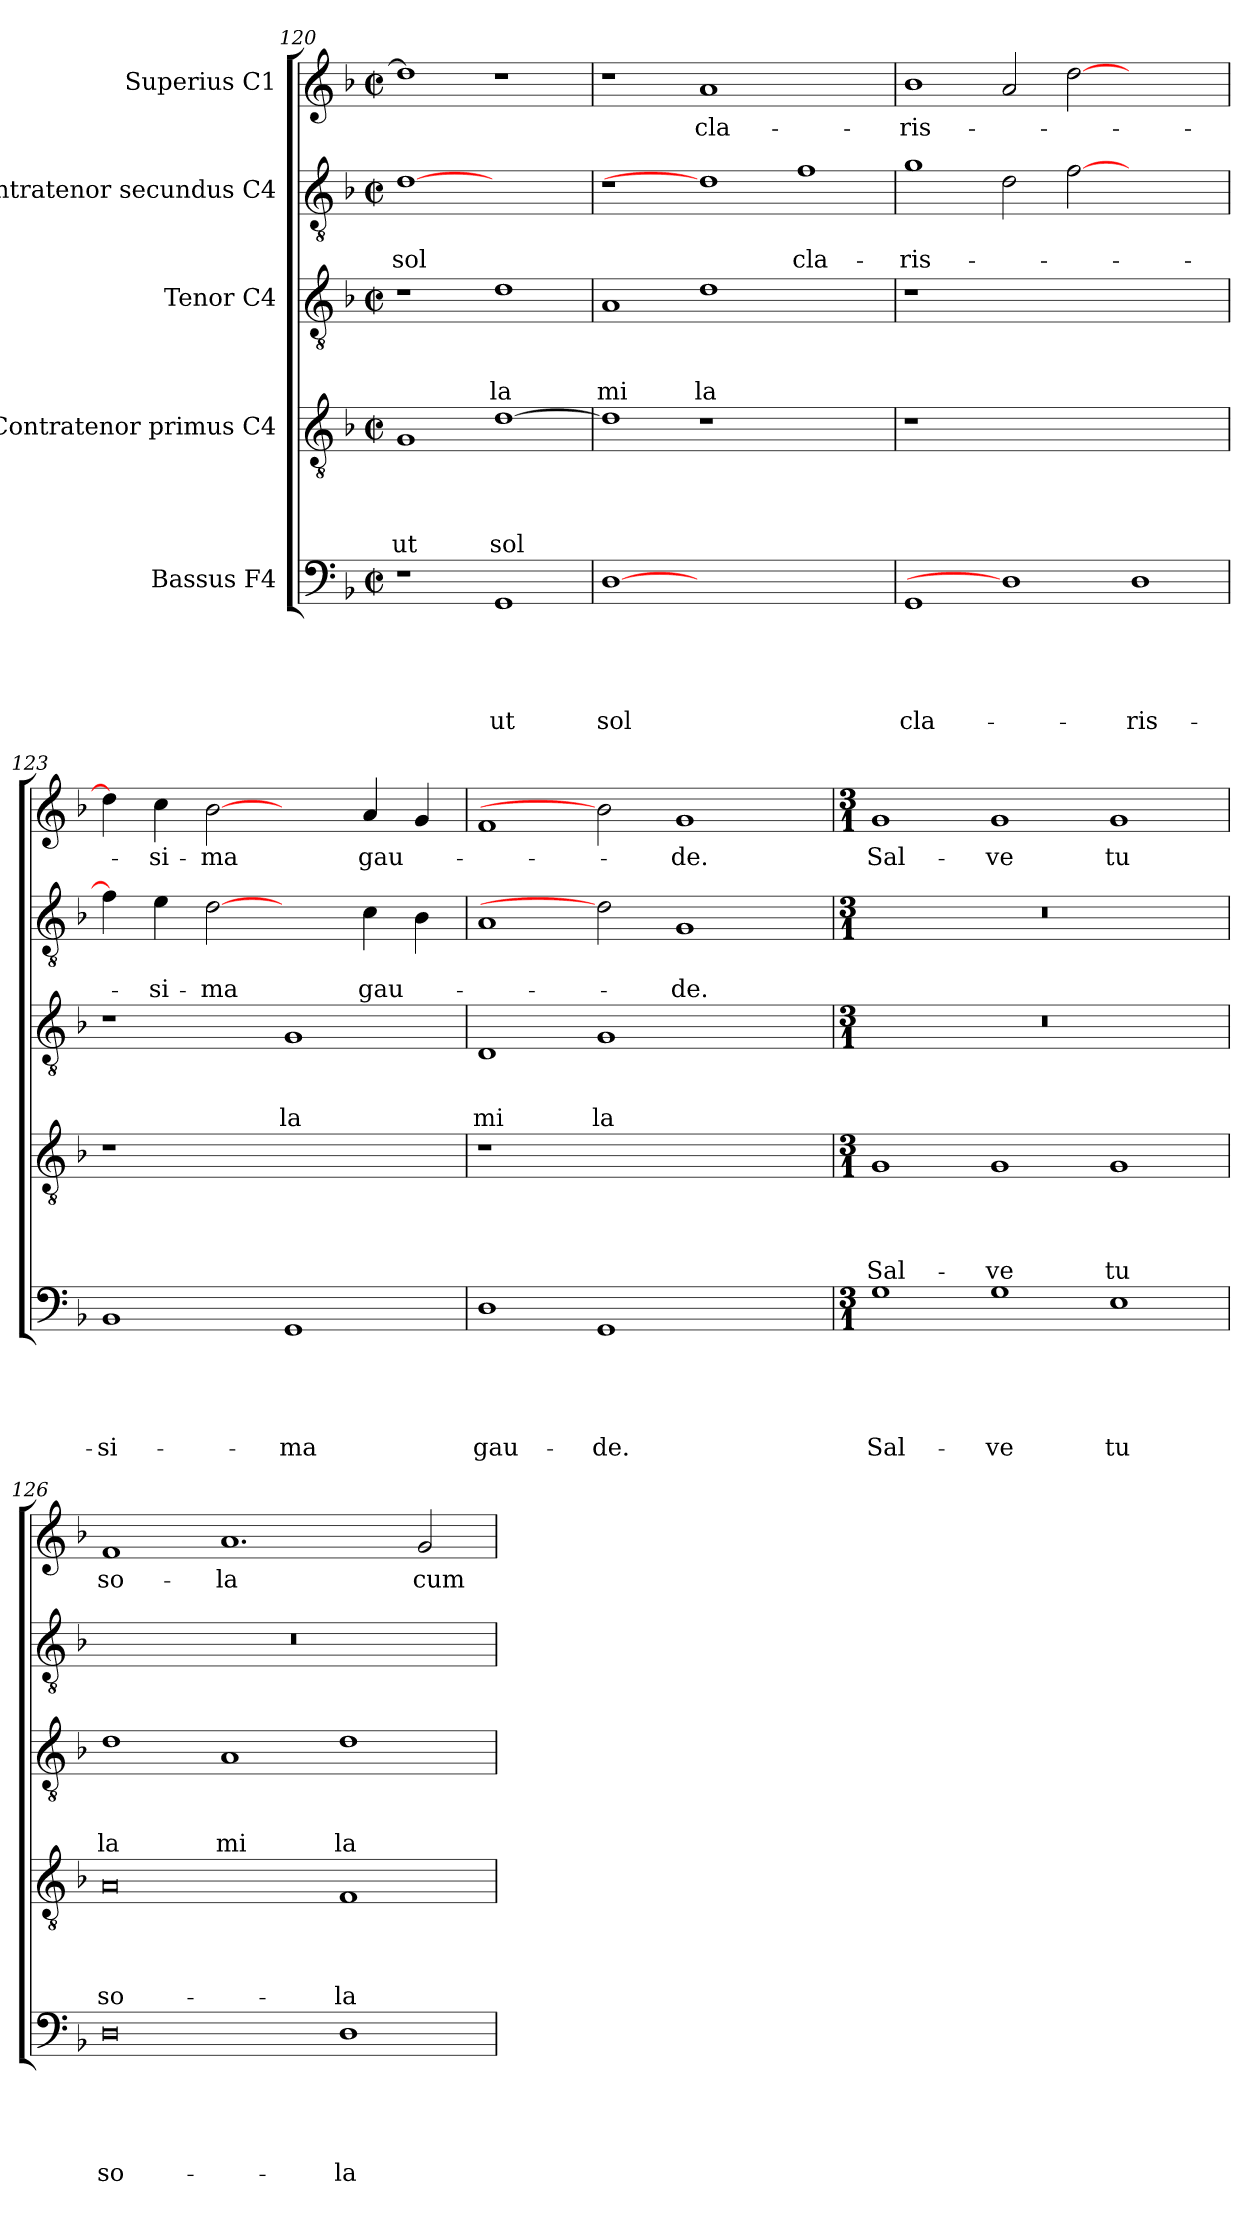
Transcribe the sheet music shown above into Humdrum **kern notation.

**kern	**text	**text	**text	**text	**text	**kern	**text	**text	**text	**text	**kern	**text	**text	**text	**kern	**text	**text	**kern	**text
*part5	*part5	*part5	*part5	*part5	*part5	*part4	*part4	*part4	*part4	*part4	*part3	*part3	*part3	*part3	*part2	*part2	*part2	*part1	*part1
*staff5	*staff5	*staff5	*staff5	*staff5	*staff5	*staff4	*staff4	*staff4	*staff4	*staff4	*staff3	*staff3	*staff3	*staff3	*staff2	*staff2	*staff2	*staff1	*staff1
*I"Bassus F4	*	*	*	*	*	*I"Contratenor primus C4	*	*	*	*	*I"Tenor C4	*	*	*	*I"Contratenor secundus C4	*	*	*I"Superius C1	*
*clefF4	*	*	*	*	*	*clefGv2	*	*	*	*	*clefGv2	*	*	*	*clefGv2	*	*	*clefG2	*
*k[b-]	*	*	*	*	*	*k[b-]	*	*	*	*	*k[b-]	*	*	*	*k[b-]	*	*	*k[b-]	*
*F:	*	*	*	*	*	*F:	*	*	*	*	*F:	*	*	*	*F:	*	*	*F:	*
*M2/2	*	*	*	*	*	*M2/2	*	*	*	*	*M2/2	*	*	*	*M2/2	*	*	*M2/2	*
*met(c|)	*	*	*	*	*	*met(c|)	*	*	*	*	*met(c|)	*	*	*	*met(c|)	*	*	*met(c|)	*
=120	=120	=120	=120	=120	=120	=120	=120	=120	=120	=120	=120	=120	=120	=120	=120	=120	=120	=120	=120
1r	.	.	.	.	.	1G	.	.	.	ut	1r	.	.	.	[1d	.	sol	1dd]	.
1GG	.	.	.	.	ut	[1d	.	.	.	sol	1d	.	.	la	1ryy	.	.	1r	.
=121	=121	=121	=121	=121	=121	=121	=121	=121	=121	=121	=121	=121	=121	=121	=121	=121	=121	=121	=121
[1D	.	.	.	.	sol	1d]	.	.	.	.	1A	.	.	mi	1r	.	.	1r	.
0ryy	.	.	.	.	.	1r	.	.	.	.	1d	.	.	la	1d]	.	.	1a	cla-
.	.	.	.	.	.	1ryy	.	.	.	.	1ryy	.	.	.	1f	.	cla-	1ryy	.
=122	=122	=122	=122	=122	=122	=122	=122	=122	=122	=122	=122	=122	=122	=122	=122	=122	=122	=122	=122
1GG	.	.	.	.	cla-	1r	.	.	.	.	1r	.	.	.	1g	.	-ris-	1b-	-ris-
1D]	.	.	.	.	.	0ryy	.	.	.	.	0ryy	.	.	.	2d\	.	.	2a/	.
.	.	.	.	.	.	.	.	.	.	.	.	.	.	.	[2f\	.	.	[2dd\	.
1D	.	.	.	.	-ris-	.	.	.	.	.	.	.	.	.	1ryy	.	.	1ryy	.
=123	=123	=123	=123	=123	=123	=123	=123	=123	=123	=123	=123	=123	=123	=123	=123	=123	=123	=123	=123
1BB-	.	.	.	.	-si-	1r	.	.	.	.	1r	.	.	.	4f\]	.	.	4dd\]	.
.	.	.	.	.	.	.	.	.	.	.	.	.	.	.	4e\	.	-si-	4cc\	-si-
.	.	.	.	.	.	.	.	.	.	.	.	.	.	.	[2d	.	-ma	[2b-	-ma
1GG	.	.	.	.	-ma	1ryy	.	.	.	.	1G	.	.	la	2ryy	.	.	2ryy	.
.	.	.	.	.	.	.	.	.	.	.	.	.	.	.	4c\	.	gau-	4a/	gau-
.	.	.	.	.	.	.	.	.	.	.	.	.	.	.	4B-\	.	.	4g/	.
=124	=124	=124	=124	=124	=124	=124	=124	=124	=124	=124	=124	=124	=124	=124	=124	=124	=124	=124	=124
1D	.	.	.	.	gau-	1r	.	.	.	.	1D	.	.	mi	1A	.	.	1f	.
1GG	.	.	.	.	-de.	1.ryy	.	.	.	.	1G	.	.	la	2d]	.	.	2b-]	.
.	.	.	.	.	.	.	.	.	.	.	.	.	.	.	1G	.	-de.	1g	-de.
2ryy	.	.	.	.	.	.	.	.	.	.	2ryy	.	.	.	.	.	.	.	.
=125	=125	=125	=125	=125	=125	=125	=125	=125	=125	=125	=125	=125	=125	=125	=125	=125	=125	=125	=125
*M3/1	*	*	*	*	*	*M3/1	*	*	*	*	*M3/1	*	*	*	*M3/1	*	*	*M3/1	*
1G	.	.	.	.	Sal-	1G	.	.	.	Sal-	0.r	.	.	.	0.r	.	.	1g	Sal-
1G	.	.	.	.	-ve	1G	.	.	.	-ve	.	.	.	.	.	.	.	1g	-ve
1E	.	.	.	.	tu	1G	.	.	.	tu	.	.	.	.	.	.	.	1g	tu
=126	=126	=126	=126	=126	=126	=126	=126	=126	=126	=126	=126	=126	=126	=126	=126	=126	=126	=126	=126
0D	.	.	.	.	so-	0A	.	.	.	so-	1d	.	.	la	0.r	.	.	1f	so-
.	.	.	.	.	.	.	.	.	.	.	1A	.	.	mi	.	.	.	1.a	-la
1D	.	.	.	.	-la	1F	.	.	.	-la	1d	.	.	la	.	.	.	.	.
.	.	.	.	.	.	.	.	.	.	.	.	.	.	.	.	.	.	2g/	cum
=	=	=	=	=	=	=	=	=	=	=	=	=	=	=	=	=	=	=	=
*-	*-	*-	*-	*-	*-	*-	*-	*-	*-	*-	*-	*-	*-	*-	*-	*-	*-	*-	*-
